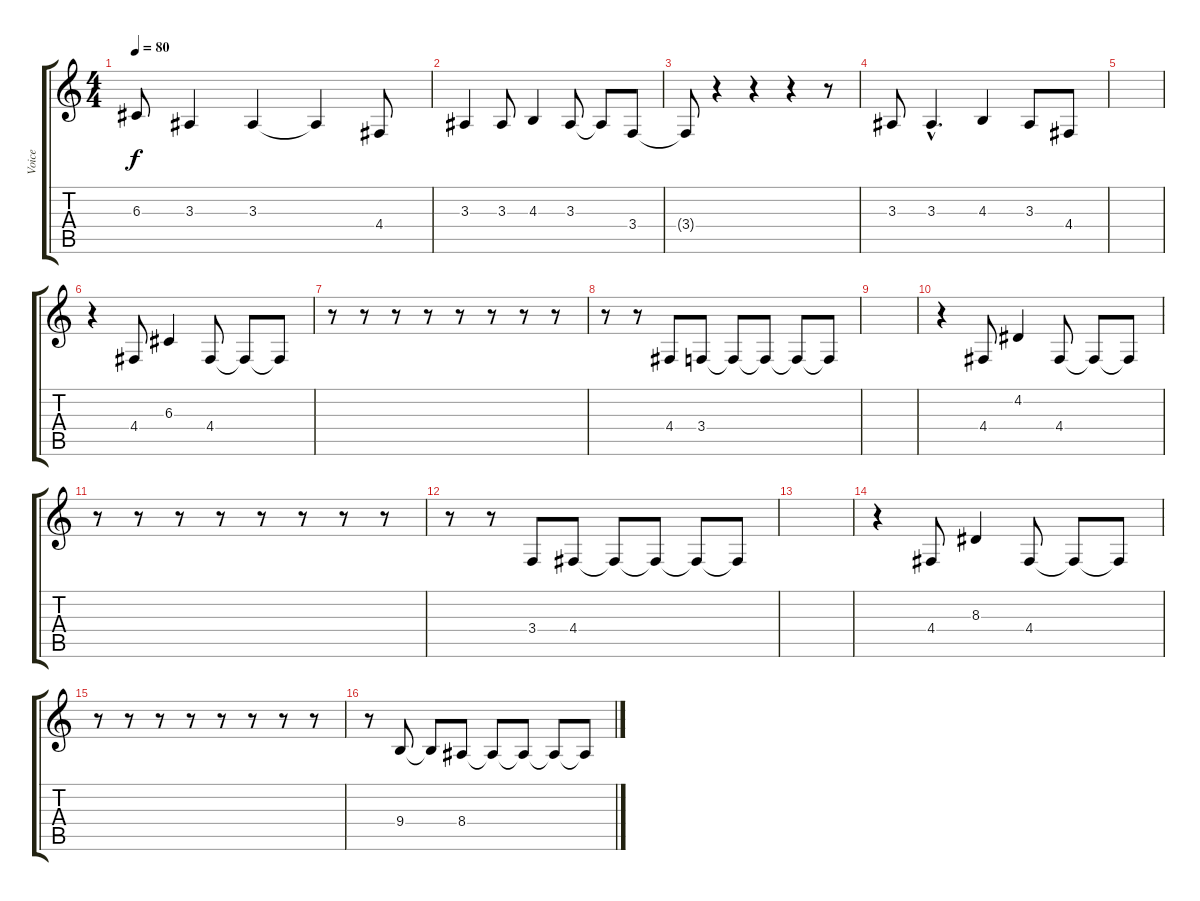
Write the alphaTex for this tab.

\track ("Voice" "Voice") {instrument clarinet}
\staff {score tabs}
\tuning (E4 B3 G3 D3 A2 E2) {hide}
\ts (4 4)
\tempo 80
\clef g2
\ks c
6.3{t}.8{dy f} 3.3.4 3.3.4 3.3{t}.4 4.4.8 |
3.3.4 3.3.8 4.3.4 3.3.8 3.3{t}.8 3.4.8 |
3.4{t}.8 r.4 r.4 r.4 r.8 |
3.3.8 3.3{hac}.4{d} 4.3.4 3.3.8 4.4.8 |
|
r.4 4.4.8 6.3.4 4.4.8 4.4{t}.8 4.4{t}.8 |
r.8 r.8 r.8 r.8 r.8 r.8 r.8 r.8 |
r.8 r.8 4.4.8 3.4.8 3.4{t}.8 3.4{t}.8 3.4{t}.8 3.4{t}.8 |
|
r.4 4.4.8 4.2.4 4.4.8 4.4{t}.8 4.4{t}.8 |
r.8 r.8 r.8 r.8 r.8 r.8 r.8 r.8 |
r.8 r.8 3.4.8 4.4.8 4.4{t}.8 4.4{t}.8 4.4{t}.8 4.4{t}.8 |
|
r.4 4.4.8 8.3.4 4.4.8 4.4{t}.8 4.4{t}.8 |
r.8 r.8 r.8 r.8 r.8 r.8 r.8 r.8 |
r.8 9.4.8 9.4{t}.8 8.4.8 8.4{t}.8 8.4{t}.8 8.4{t}.8 8.4{t}.8
